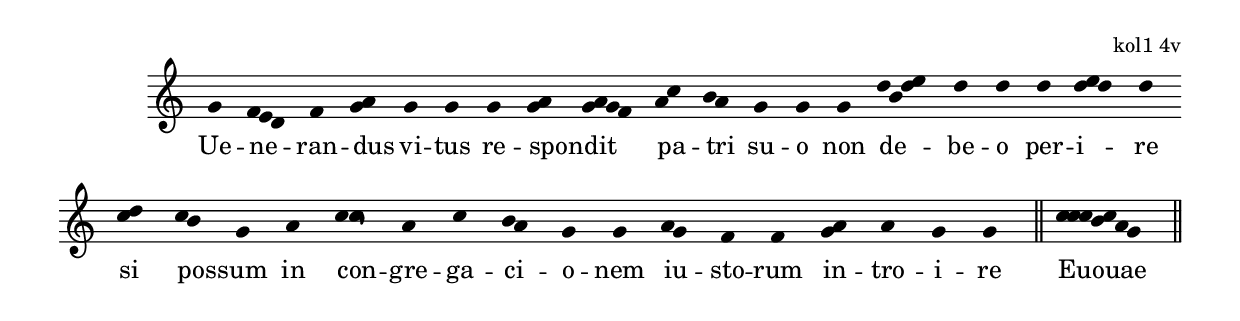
\version "2.19.32"

\include "../lib/synopsis.ily"

\score {
  \transpose c c' {
    \plainchant
    g \melisma { f e d } f \melisma { g a } \bar "" g g \bar "" g \melisma { g a } \bar "" \melisma { g a g f } \bar "" \melisma { a c' } \melisma { b a } \bar "" g g \bar "" g \bar "" \melisma { d' b d' e' } d' d' \bar "" d' \melisma { d' e' d' } d' \bar "" \melisma { c' d' } \bar "" \melisma { c' b } g \bar "" a \bar "" \melisma { c' \strophicus c' } a c' \melisma { b a } g g \bar "" \melisma { a g } f f \bar "" \melisma { g a } a g g \bar "||" \melisma { c' c' c' b c' a g } \bar "||"
  }
  \addlyrics {
    Ue -- ne -- ran -- dus vi -- tus re -- spon --  dit pa -- tri su -- o non de -- be -- o per -- i -- re si pos -- sum in con -- gre -- ga -- ci -- o -- nem iu -- sto -- rum in -- tro -- i -- re Euouae
  }
  \header {
    fontes = "kol1 4v"
  }
}
